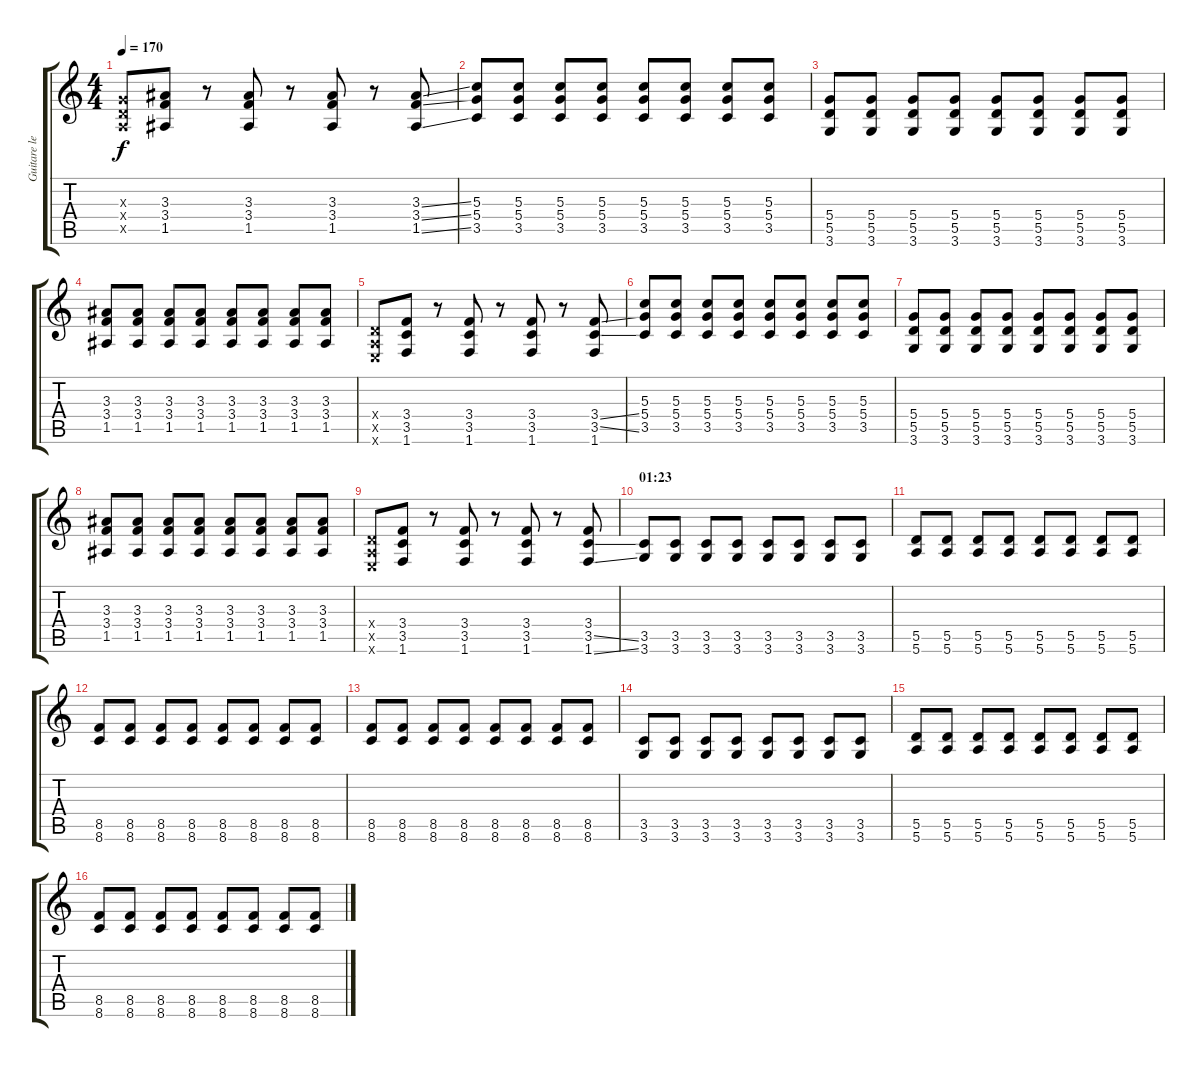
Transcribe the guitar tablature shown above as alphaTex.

\track ("Guitare lead" "Guitare le") {instrument distortionguitar}
\staff {score tabs}
\tuning (E4 B3 G3 D3 A2 E2) {hide}
\ts (4 4)
\tempo 170
\clef g2
\ks c
(0.3{x} 0.4{x} 0.5{x}).8{dy f} (3.3 3.4 1.5).8 r.8 (3.3 3.4 1.5).8 r.8 (3.3 3.4 1.5).8 r.8 (3.3{ss} 3.4{ss} 1.5{ss}).8 |
(5.3 5.4 3.5).8 (5.3 5.4 3.5).8 (5.3 5.4 3.5).8 (5.3 5.4 3.5).8 (5.3 5.4 3.5).8 (5.3 5.4 3.5).8 (5.3 5.4 3.5).8 (5.3 5.4 3.5).8 |
(5.4 5.5 3.6).8 (5.4 5.5 3.6).8 (5.4 5.5 3.6).8 (5.4 5.5 3.6).8 (5.4 5.5 3.6).8 (5.4 5.5 3.6).8 (5.4 5.5 3.6).8 (5.4 5.5 3.6).8 |
(3.3 3.4 1.5).8 (3.3 3.4 1.5).8 (3.3 3.4 1.5).8 (3.3 3.4 1.5).8 (3.3 3.4 1.5).8 (3.3 3.4 1.5).8 (3.3 3.4 1.5).8 (3.3 3.4 1.5).8 |
(0.4{x} 0.5{x} 0.6{x}).8 (3.4 3.5 1.6).8 r.8 (3.4 3.5 1.6).8 r.8 (3.4 3.5 1.6).8 r.8 (3.4{ss} 3.5{ss} 1.6).8 |
(5.3 5.4 3.5).8 (5.3 5.4 3.5).8 (5.3 5.4 3.5).8 (5.3 5.4 3.5).8 (5.3 5.4 3.5).8 (5.3 5.4 3.5).8 (5.3 5.4 3.5).8 (5.3 5.4 3.5).8 |
(5.4 5.5 3.6).8 (5.4 5.5 3.6).8 (5.4 5.5 3.6).8 (5.4 5.5 3.6).8 (5.4 5.5 3.6).8 (5.4 5.5 3.6).8 (5.4 5.5 3.6).8 (5.4 5.5 3.6).8 |
(3.3 3.4 1.5).8 (3.3 3.4 1.5).8 (3.3 3.4 1.5).8 (3.3 3.4 1.5).8 (3.3 3.4 1.5).8 (3.3 3.4 1.5).8 (3.3 3.4 1.5).8 (3.3 3.4 1.5).8 |
(0.4{x} 0.5{x} 0.6{x}).8 (3.4 3.5 1.6).8 r.8 (3.4 3.5 1.6).8 r.8 (3.4 3.5 1.6).8 r.8 (3.4 3.5{ss} 1.6{ss}).8 |
\section ("" "01:23")
(3.5 3.6).8 (3.5 3.6).8 (3.5 3.6).8 (3.5 3.6).8 (3.5 3.6).8 (3.5 3.6).8 (3.5 3.6).8 (3.5 3.6).8 |
(5.5 5.6).8 (5.5 5.6).8 (5.5 5.6).8 (5.5 5.6).8 (5.5 5.6).8 (5.5 5.6).8 (5.5 5.6).8 (5.5 5.6).8 |
(8.5 8.6).8 (8.5 8.6).8 (8.5 8.6).8 (8.5 8.6).8 (8.5 8.6).8 (8.5 8.6).8 (8.5 8.6).8 (8.5 8.6).8 |
(8.5 8.6).8 (8.5 8.6).8 (8.5 8.6).8 (8.5 8.6).8 (8.5 8.6).8 (8.5 8.6).8 (8.5 8.6).8 (8.5 8.6).8 |
(3.5 3.6).8 (3.5 3.6).8 (3.5 3.6).8 (3.5 3.6).8 (3.5 3.6).8 (3.5 3.6).8 (3.5 3.6).8 (3.5 3.6).8 |
(5.5 5.6).8 (5.5 5.6).8 (5.5 5.6).8 (5.5 5.6).8 (5.5 5.6).8 (5.5 5.6).8 (5.5 5.6).8 (5.5 5.6).8 |
(8.5 8.6).8 (8.5 8.6).8 (8.5 8.6).8 (8.5 8.6).8 (8.5 8.6).8 (8.5 8.6).8 (8.5 8.6).8 (8.5 8.6).8
